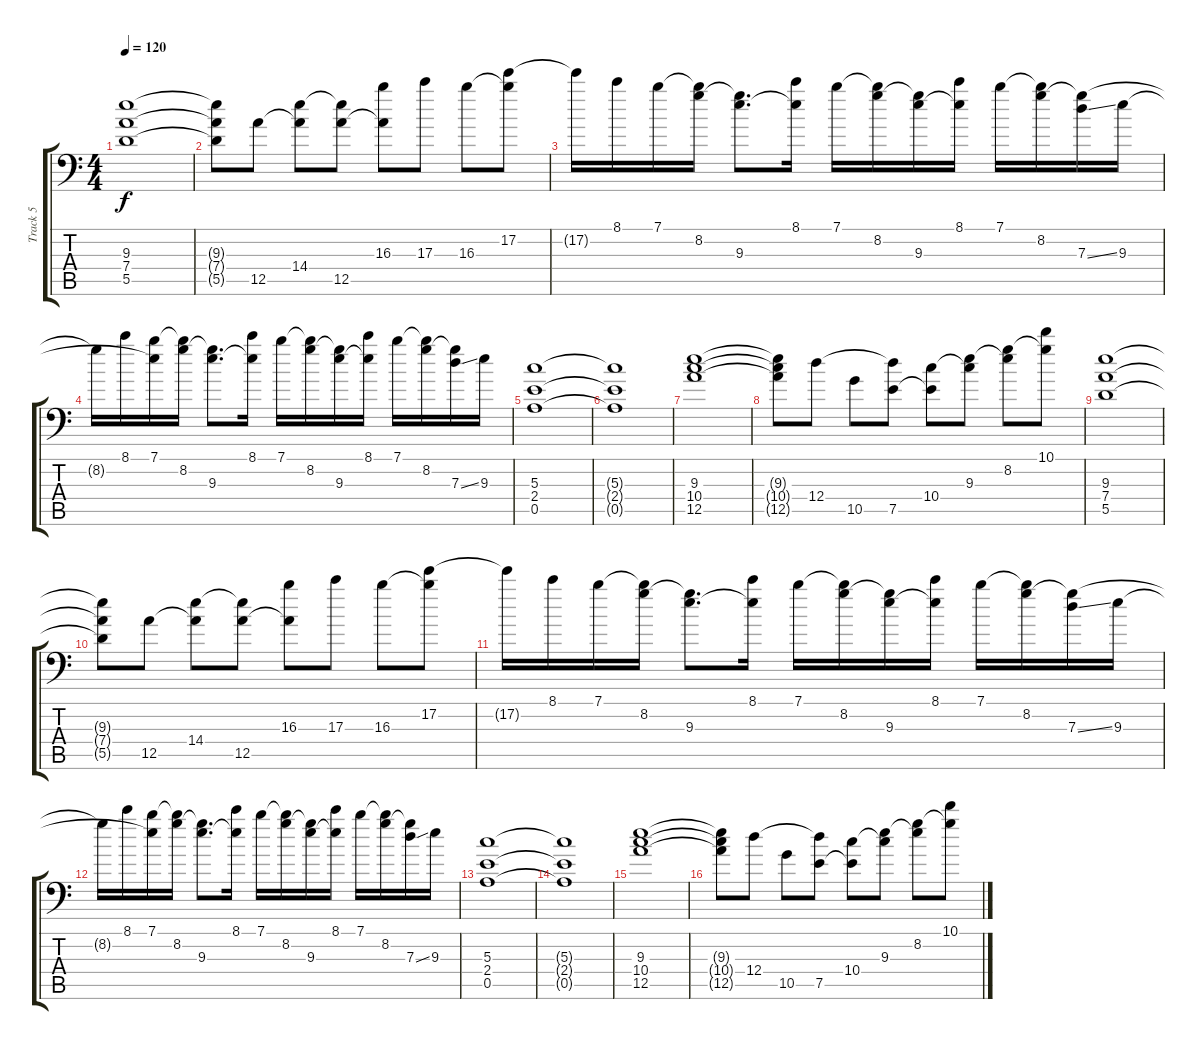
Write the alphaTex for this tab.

\track ("Track 5" "Track 5") {instrument electricguitarjazz}
\staff {score tabs}
\tuning (E4 B3 G3 D3 A2 A1) {hide}
\ts (4 4)
\tempo 120
\clef f4
\ks c
(9.3 7.4 5.5).1{dy f} |
(9.3{t} 7.4{t} 5.5{t}).8 12.5.8 (14.4 12.5{t}).8 (14.4{t} 12.5).8 (16.3 12.5{t}).8 17.3.8 16.3.8 (17.2 16.3{t}).8 |
17.2{t}.16 8.1.16 7.1.16 (7.1{t} 8.2).16 (8.2{t} 9.3).8{d} (8.1 9.3{t}).16 7.1.16 (7.1{t} 8.2).16 (8.2{t} 9.3).16 (8.1 9.3{t}).16 7.1.16 (7.1{t} 8.2).16 (8.2{t} 7.3{ss}).16 9.3.16 |
8.2{t}.16 8.1.16 (7.1 9.3{t}).16 (7.1{t} 8.2).16 (8.2{t} 9.3).8{d} (8.1 9.3{t}).16 7.1.16 (7.1{t} 8.2).16 (8.2{t} 9.3).16 (8.1 9.3{t}).16 7.1.16 (7.1{t} 8.2).16 (8.2{t} 7.3{ss}).16 9.3.16 |
(5.3 2.4 0.5).1 |
(5.3{t} 2.4{t} 0.5{t}).1 |
(9.3 10.4 12.5).1 |
(9.3{t} 10.4{t} 12.5{t}).8 12.4.8 10.5.8 (12.4{t} 7.5).8 (10.4 7.5{t}).8 (9.3 10.4{t}).8 (8.2 9.3{t}).8 (10.1 8.2{t}).8 |
(9.3 7.4 5.5).1 |
(9.3{t} 7.4{t} 5.5{t}).8 12.5.8 (14.4 12.5{t}).8 (14.4{t} 12.5).8 (16.3 12.5{t}).8 17.3.8 16.3.8 (17.2 16.3{t}).8 |
17.2{t}.16 8.1.16 7.1.16 (7.1{t} 8.2).16 (8.2{t} 9.3).8{d} (8.1 9.3{t}).16 7.1.16 (7.1{t} 8.2).16 (8.2{t} 9.3).16 (8.1 9.3{t}).16 7.1.16 (7.1{t} 8.2).16 (8.2{t} 7.3{ss}).16 9.3.16 |
8.2{t}.16 8.1.16 (7.1 9.3{t}).16 (7.1{t} 8.2).16 (8.2{t} 9.3).8{d} (8.1 9.3{t}).16 7.1.16 (7.1{t} 8.2).16 (8.2{t} 9.3).16 (8.1 9.3{t}).16 7.1.16 (7.1{t} 8.2).16 (8.2{t} 7.3{ss}).16 9.3.16 |
(5.3 2.4 0.5).1 |
(5.3{t} 2.4{t} 0.5{t}).1 |
(9.3 10.4 12.5).1 |
(9.3{t} 10.4{t} 12.5{t}).8 12.4.8 10.5.8 (12.4{t} 7.5).8 (10.4 7.5{t}).8 (9.3 10.4{t}).8 (8.2 9.3{t}).8 (10.1 8.2{t}).8
